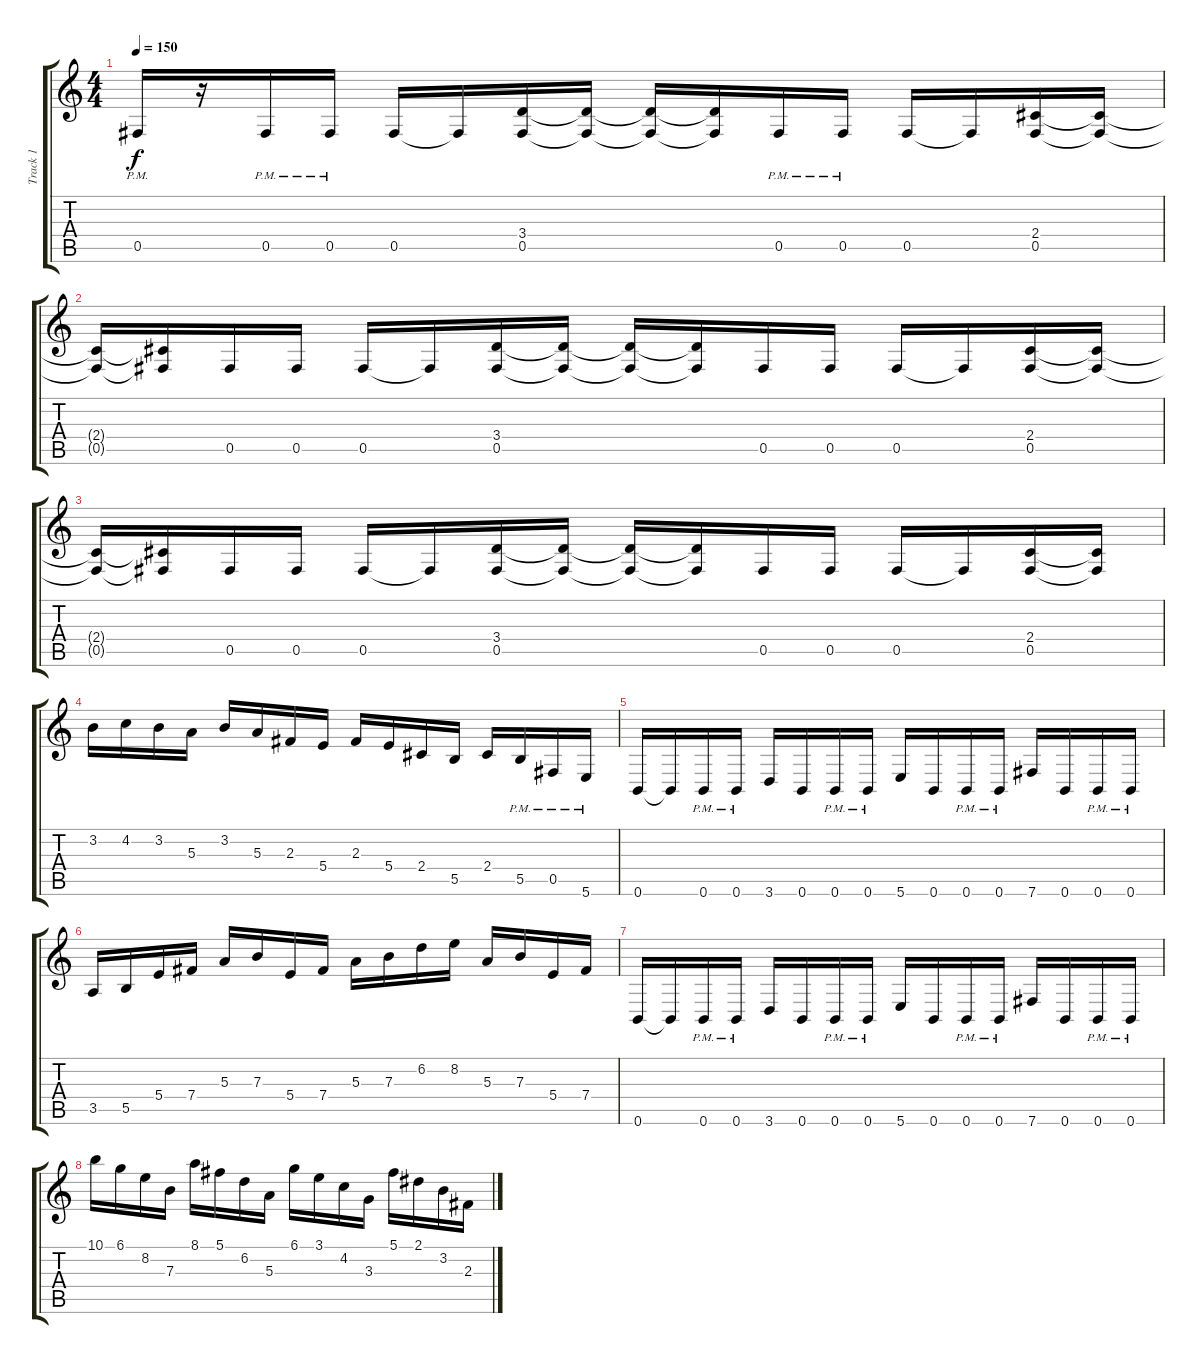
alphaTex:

\track ("Track 1" "Track 1") {instrument distortionguitar}
\staff {score tabs}
\tuning (Db4 Ab3 E3 B2 Gb2 B1) {hide}
\ts (4 4)
\tempo 150
\clef g2
\ks c
0.5{pm}.16{dy f} r.16 0.5{pm}.16 0.5{pm}.16 0.5.16 0.5{t}.16 (3.4 0.5).16 (3.4{t} 0.5{t}).16 (3.4{t} 0.5{t}).16 (3.4{t} 0.5{t}).16 0.5{pm}.16 0.5{pm}.16 0.5.16 0.5{t}.16 (2.4 0.5).16 (2.4{t} 0.5{t}).16 |
(2.4{t} 0.5{t}).16 (2.4{t} 0.5{t}).16 0.5.16 0.5.16 0.5.16 0.5{t}.16 (3.4 0.5).16 (3.4{t} 0.5{t}).16 (3.4{t} 0.5{t}).16 (3.4{t} 0.5{t}).16 0.5.16 0.5.16 0.5.16 0.5{t}.16 (2.4 0.5).16 (2.4{t} 0.5{t}).16 |
(2.4{t} 0.5{t}).16 (2.4{t} 0.5{t}).16 0.5.16 0.5.16 0.5.16 0.5{t}.16 (3.4 0.5).16 (3.4{t} 0.5{t}).16 (3.4{t} 0.5{t}).16 (3.4{t} 0.5{t}).16 0.5.16 0.5.16 0.5.16 0.5{t}.16 (2.4 0.5).16 (2.4{t} 0.5{t}).16 |
3.2.16 4.2.16 3.2.16 5.3.16 3.2.16 5.3.16 2.3.16 5.4.16 2.3.16 5.4.16 2.4.16 5.5.16 2.4.16 5.5{pm}.16 0.5{pm}.16 5.6{pm}.16 |
0.6.16 0.6{t}.16 0.6{pm}.16 0.6{pm}.16 3.6.16 0.6.16 0.6{pm}.16 0.6{pm}.16 5.6.16 0.6.16 0.6{pm}.16 0.6{pm}.16 7.6.16 0.6.16 0.6{pm}.16 0.6{pm}.16 |
3.5.16 5.5.16 5.4.16 7.4.16 5.3.16 7.3.16 5.4.16 7.4.16 5.3.16 7.3.16 6.2.16 8.2.16 5.3.16 7.3.16 5.4.16 7.4.16 |
0.6.16 0.6{t}.16 0.6{pm}.16 0.6{pm}.16 3.6.16 0.6.16 0.6{pm}.16 0.6{pm}.16 5.6.16 0.6.16 0.6{pm}.16 0.6{pm}.16 7.6.16 0.6.16 0.6{pm}.16 0.6{pm}.16 |
10.1.16 6.1.16 8.2.16 7.3.16 8.1.16 5.1.16 6.2.16 5.3.16 6.1.16 3.1.16 4.2.16 3.3.16 5.1.16 2.1.16 3.2.16 2.3.16
